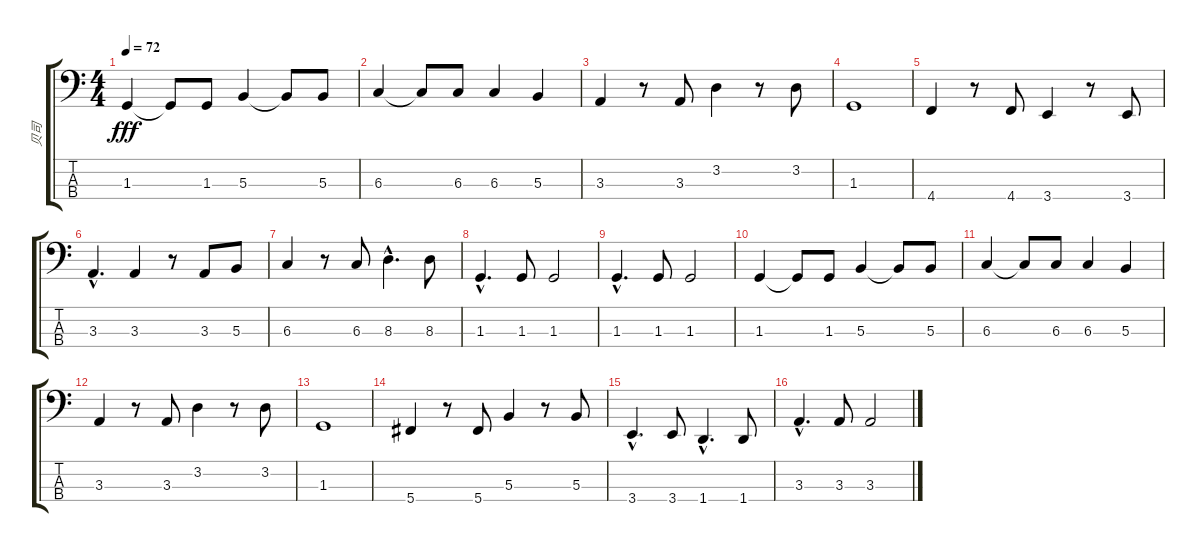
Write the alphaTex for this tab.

\track ("贝司" "贝司") {instrument acousticbass}
\staff {score tabs}
\tuning (E2 B1 Gb1 Db1) {hide}
\ts (4 4)
\tempo 72
\clef f4
\ks c
1.3.4{dy fff} 1.3{t}.8 1.3.8 5.3.4 5.3{t}.8 5.3.8 |
6.3.4 6.3{t}.8 6.3.8 6.3.4 5.3.4 |
3.3.4 r.8 3.3.8 3.2.4 r.8 3.2.8 |
1.3.1 |
4.4.4 r.8 4.4.8 3.4.4 r.8 3.4.8 |
3.3{hac}.4{d} 3.3.4 r.8 3.3.8 5.3.8 |
6.3.4 r.8 6.3.8 8.3{hac}.4{d} 8.3.8 |
1.3{hac}.4{d} 1.3.8 1.3.2 |
1.3{hac}.4{d} 1.3.8 1.3.2 |
1.3.4 1.3{t}.8 1.3.8 5.3.4 5.3{t}.8 5.3.8 |
6.3.4 6.3{t}.8 6.3.8 6.3.4 5.3.4 |
3.3.4 r.8 3.3.8 3.2.4 r.8 3.2.8 |
1.3.1 |
5.4.4 r.8 5.4.8 5.3.4 r.8 5.3.8 |
3.4{hac}.4{d} 3.4.8 1.4{hac}.4{d} 1.4.8 |
3.3{hac}.4{d} 3.3.8 3.3.2
